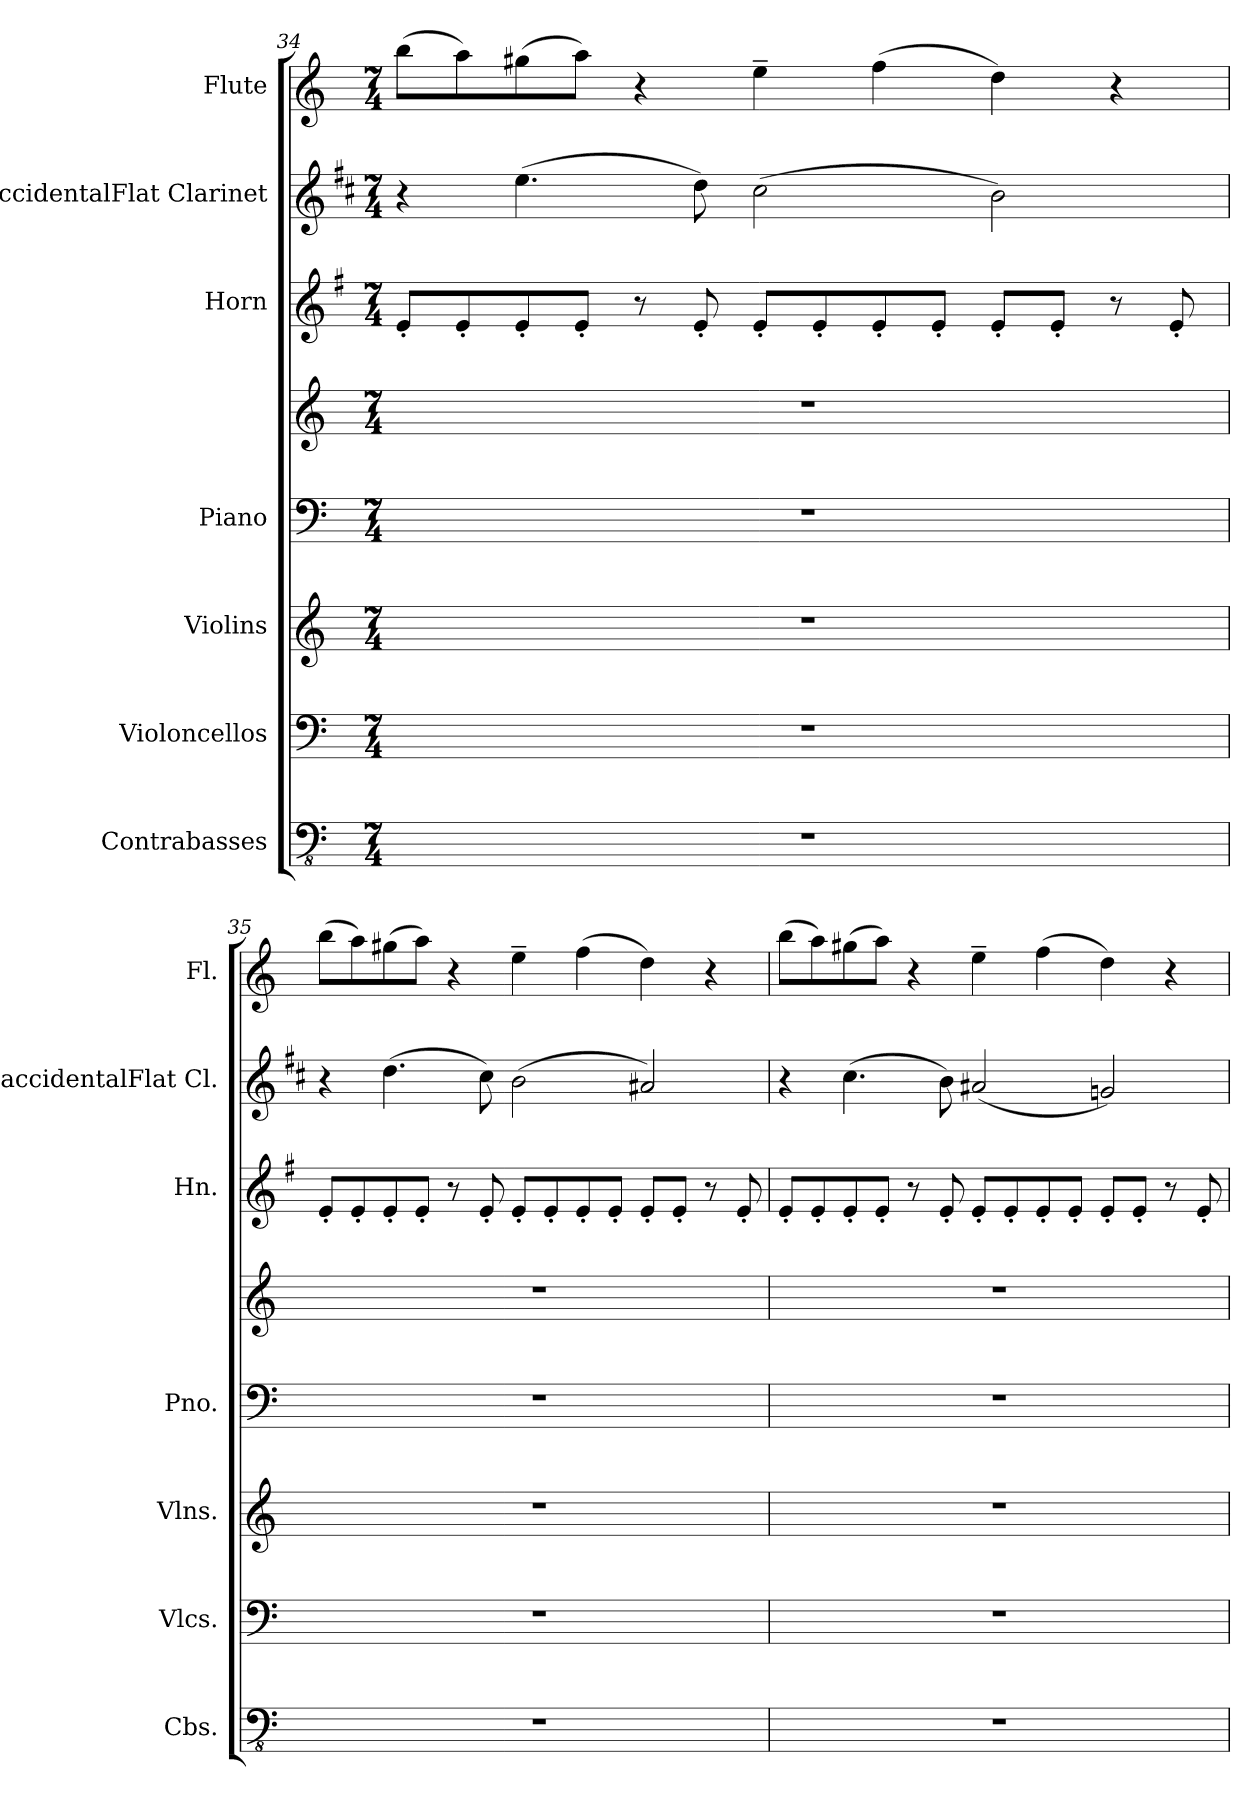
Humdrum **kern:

**kern	**kern	**kern	**kern	**kern	**kern	**kern	**kern
*part7	*part6	*part5	*part4	*part4	*part3	*part2	*part1
*staff8	*staff7	*staff6	*staff5	*staff4	*staff3	*staff2	*staff1
*I"Contrabasses	*I"Violoncellos	*I"Violins	*I"Piano	*	*I"Horn	*I"BaccidentalFlat Clarinet	*I"Flute
*I'Cbs.	*I'Vlcs.	*I'Vlns.	*I'Pno.	*	*I'Hn.	*I'BaccidentalFlat Cl.	*I'Fl.
*clefFv4	*clefF4	*clefG2	*clefF4	*clefG2	*clefG2	*clefG2	*clefG2
*	*	*	*	*	*ITrd4c7	*ITrd1c2	*
*k[]	*k[]	*k[]	*k[]	*k[]	*k[]	*k[]	*k[]
*M7/4	*M7/4	*M7/4	*M7/4	*M7/4	*M7/4	*M7/4	*M7/4
=34	=34	=34	=34	=34	=34	=34	=34
1..r	1..r	1..r	1..r	1..r	8A'/L	4r	(8bb\L
.	.	.	.	.	8A'/	.	8aa\)
.	.	.	.	.	8A'/	(4.dd\	(8gg#X\
.	.	.	.	.	8A'/J	.	8aa\J)
.	.	.	.	.	8r	.	4r
.	.	.	.	.	8A'/	8cc\)	.
.	.	.	.	.	8A'/L	(2b\	4ee~\
.	.	.	.	.	8A'/	.	.
.	.	.	.	.	8A'/	.	(4ff\
.	.	.	.	.	8A'/J	.	.
.	.	.	.	.	8A'/L	2a\)	4dd\)
.	.	.	.	.	8A'/J	.	.
.	.	.	.	.	8r	.	4r
.	.	.	.	.	8A'/	.	.
=35	=35	=35	=35	=35	=35	=35	=35
1..r	1..r	1..r	1..r	1..r	8A'/L	4r	(8bb\L
.	.	.	.	.	8A'/	.	8aa\)
.	.	.	.	.	8A'/	(4.cc\	(8gg#X\
.	.	.	.	.	8A'/J	.	8aa\J)
.	.	.	.	.	8r	.	4r
.	.	.	.	.	8A'/	8b\)	.
.	.	.	.	.	8A'/L	(2a\	4ee~\
.	.	.	.	.	8A'/	.	.
.	.	.	.	.	8A'/	.	(4ff\
.	.	.	.	.	8A'/J	.	.
.	.	.	.	.	8A'/L	2g#X/)	4dd\)
.	.	.	.	.	8A'/J	.	.
.	.	.	.	.	8r	.	4r
.	.	.	.	.	8A'/	.	.
!!LO:LB:g=z
=36	=36	=36	=36	=36	=36	=36	=36
1..r	1..r	1..r	1..r	1..r	8A'/L	4r	(8bb\L
.	.	.	.	.	8A'/	.	8aa\)
.	.	.	.	.	8A'/	(4.b\	(8gg#X\
.	.	.	.	.	8A'/J	.	8aa\J)
.	.	.	.	.	8r	.	4r
.	.	.	.	.	8A'/	8a\)	.
.	.	.	.	.	8A'/L	(2g#X/	4ee~\
.	.	.	.	.	8A'/	.	.
.	.	.	.	.	8A'/	.	(4ff\
.	.	.	.	.	8A'/J	.	.
.	.	.	.	.	8A'/L	2fn/)	4dd\)
.	.	.	.	.	8A'/J	.	.
.	.	.	.	.	8r	.	4r
.	.	.	.	.	8A'/	.	.
=	=	=	=	=	=	=	=
*-	*-	*-	*-	*-	*-	*-	*-
